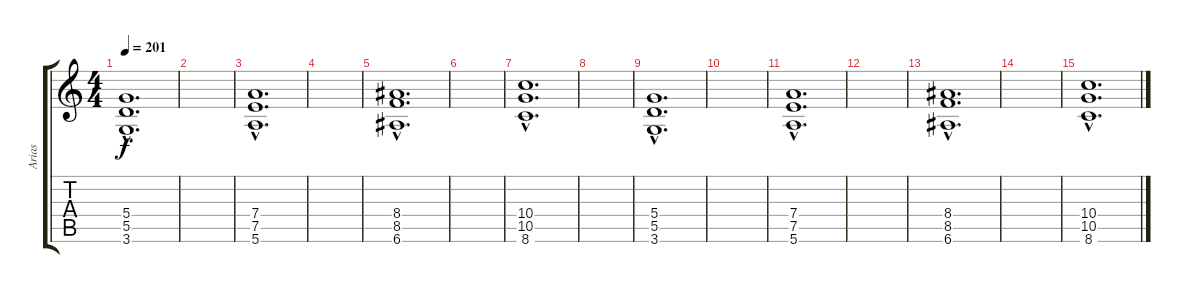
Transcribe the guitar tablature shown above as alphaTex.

\track ("Arias" "Arias") {instrument distortionguitar}
\staff {score tabs}
\tuning (E4 B3 G3 D3 A2 E2) {hide}
\ts (4 4)
\tempo 201
\clef g2
\ks c
(5.4{hac} 5.5{hac} 3.6{hac}).1{d dy f} |
|
(7.4{hac} 7.5{hac} 5.6{hac}).1{d} |
|
(8.4{hac} 8.5{hac} 6.6{hac}).1{d} |
|
(10.4{hac} 10.5{hac} 8.6{hac}).1{d} |
|
(5.4{hac} 5.5{hac} 3.6{hac}).1{d} |
|
(7.4{hac} 7.5{hac} 5.6{hac}).1{d} |
|
(8.4{hac} 8.5{hac} 6.6{hac}).1{d} |
|
(10.4{hac} 10.5{hac} 8.6{hac}).1{d}
